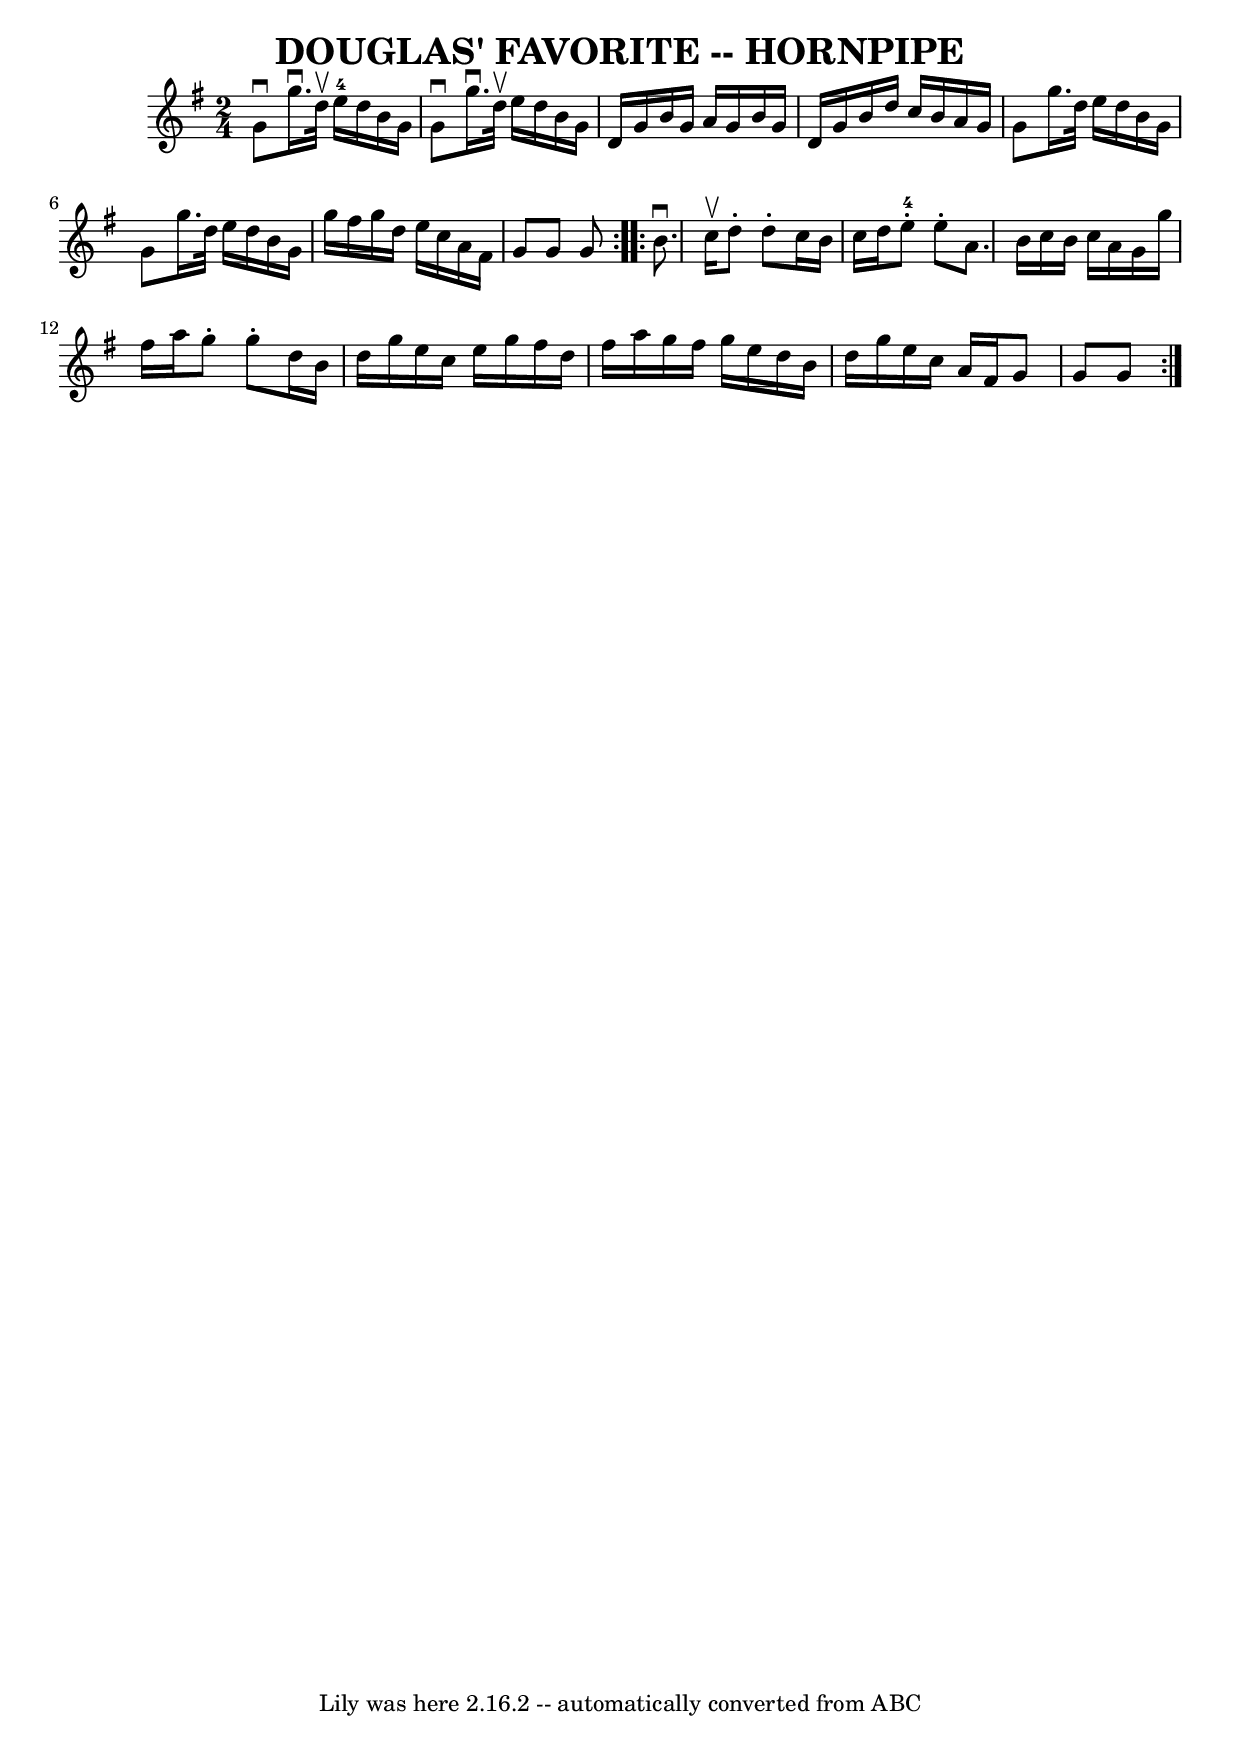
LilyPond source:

\version "2.16.2"
\include "Mammoth.ily"
\header {
	%% book = "Ryan's Mammoth Collection of Fiddle Tunes"
	crossRefNumber = "1"
	footnotes = ""
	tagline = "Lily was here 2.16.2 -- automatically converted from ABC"
	title = "DOUGLAS' FAVORITE -- HORNPIPE"
}
voicedefault =  {


\repeat volta 2 {
\time 2/4 
\key g \major g'8^\downbow g''16.^\downbow d''32^\upbow     
e''16-4 d''16 b'16 g'16    |
 g'8^\downbow g''16. 
^\downbow d''32^\upbow e''16 d''16 b'16 g'16    |
 d'16   
 g'16 b'16 g'16 a'16 g'16 b'16 g'16    |
 d'16    
g'16 b'16 d''16 c''16 b'16 a'16 g'16    |
 g'8    
g''16. d''32 e''16 d''16 b'16 g'16    |
 g'8 g''16.   
 d''32 e''16 d''16 b'16 g'16    |
 g''16 fis''16    
g''16 d''16 e''16 c''16 a'16 fis'16    |
 g'8 g'8    
g'8    }     \repeat volta 2 { b'8.^\downbow c''16^\upbow d''8 -.   
d''8 -.   |
 c''16 b'16 c''16 d''16 e''8-4-. e''8 -. 
  |
 a'8. b'16 c''16 b'16 c''16 a'16    |
 g'16  
 g''16 fis''16 a''16 g''8 -. g''8 -.   |
 d''16 b'16   
 d''16 g''16 e''16 c''16 e''16 g''16    |
 fis''16    
d''16 fis''16 a''16 g''16 fis''16 g''16 e''16    |
   
d''16 b'16 d''16 g''16 e''16 c''16 a'16 fis'16    |
 
 g'8 g'8 g'8    }   
}

\score{
    <<

	\context Staff="default"
	{
	    \voicedefault 
	}

    >>
	\layout {
	}
	\midi {}
}
